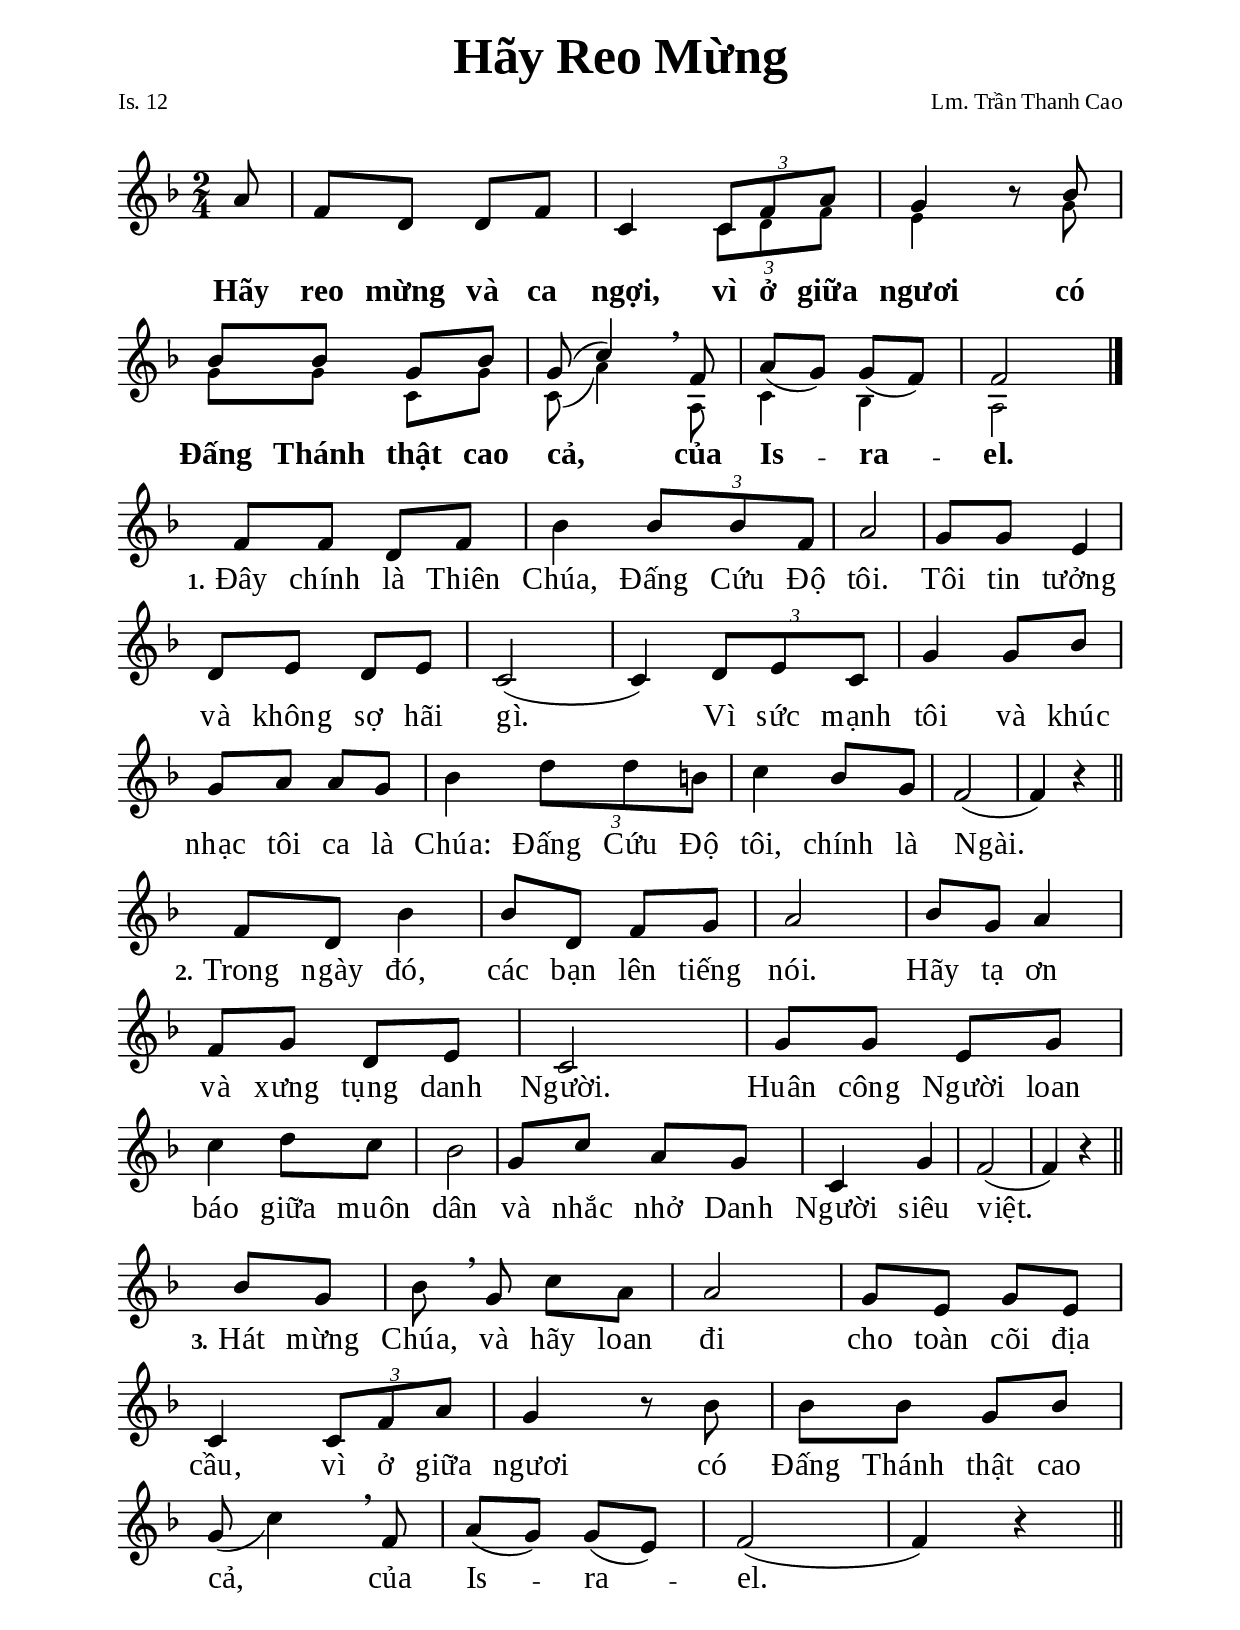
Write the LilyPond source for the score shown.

% Cài đặt chung
\version "2.20.0"
\include "english.ly"

\header {
  title = \markup { \fontsize #3 "Hãy Reo Mừng" }
  poet = "Is. 12"
  composer = "Lm. Trần Thanh Cao"
  arranger = " "
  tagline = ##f
}

\paper {
  #(set-paper-size "a4")
  top-margin = 15\mm
  bottom-margin = 15\mm
  left-margin = 20\mm
  right-margin = 20\mm
  indent = #0
  #(define fonts
    (make-pango-font-tree
      "Liberation Serif"
      "Liberation Serif"
      "Liberation Serif"
      (/ 20 20)))
  page-count = #1
}

% Nhạc điệp khúc
nhacDiepKhucSop = \relative c' {
  \partial 8 a'8 |
  f d d f |
  c4 \tuplet 3/2 { c8 f a } |
  g4 r8 bf |
  bf bf g bf |
  g (c4) \breathe f,8 |
  a _(g) g _(f) |
  f2 \bar "|."
}

nhacDiepKhucBas = \relative c' {
  \skip 8
  \skip 2
  \skip 4 \tuplet 3/2 { c8 d f } |
  e4 r8 g |
  g g c, g' |
  c, (a'4) a,8 |
  c4 bf4 |
  a2
}

% Nhạc phiên khúc
nhacPhienKhucMot = \relative c' {
  f8 f d f |
  bf4 \tuplet 3/2 { bf8 bf f } |
  a2 g8 g e4 |
  d8 e d e |
  c2 ( |
  c4) \tuplet 3/2 { d8 e c } |
  g'4 g8 bf |
  g a a g |
  bf4 \tuplet 3/2 { d8 d b! } |
  c4 bf8 g |
  f2 ( |
  f4) r \bar "||"
}

nhacPhienKhucHai = \relative c' {
  f8 d bf'4 |
  bf8 d, f g |
  a2 |
  bf8 g a4 |
  f8 g d e |
  c2 |
  g'8 g e g |
  c4 d8 c |
  bf2 |
  g8 c a g |
  c,4 g' |
  f2 ( |
  f4) r \bar "||"
}

nhacPhienKhucBa = \relative c' {
  \partial 4 bf'8 g |
  bf \breathe g c a |
  a2 |
  g8 e g e |
  c4 \tuplet 3/2 { c8 f a } |
  g4 r8 bf |
  bf bf g bf |
  g _(c4) \breathe f,8 |
  a (g) g (e) |
  f2 ( |
  f4) r \bar "||"
}

% Lời điệp khúc
loiDiepKhuc = \lyricmode {
  Hãy reo mừng và ca ngợi,
  vì ở giữa ngươi có Đấng Thánh thật cao cả,
  của Is -- ra -- el.
}

% Lời phiên khúc
loiPhienKhucMot = \lyricmode {
  \set stanza = #"1."
  Đây chính là Thiên Chúa, Đấng Cứu Độ tôi.
  Tôi tin tưởng và không sợ hãi gì.
  Vì sức mạnh tôi và khúc nhạc tôi ca là Chúa:
  Đấng Cứu Độ tôi, chính là Ngài.
}

loiPhienKhucHai = \lyricmode {
  \set stanza = #"2."
  Trong ngày đó, các bạn lên tiếng nói.
  Hãy tạ ơn và xưng tụng danh Người.
  Huân công Người loan báo giữa muôn dân
  và nhắc nhở Danh Người siêu việt.
}

loiPhienKhucBa = \lyricmode {
  \set stanza = #"3."
  Hát mừng Chúa, và hãy loan đi cho toàn cõi địa cầu,
  vì ở giữa ngươi có Đấng Thánh thật cao cả,
  của Is -- ra -- el.
}


% Dàn trang
\score {
  \new ChoirStaff <<
    \new Staff = diepKhuc \with {
        \consists "Merge_rests_engraver"
        \magnifyStaff #(magstep +1)
      }
      <<
      \new Voice = beSop {
        \voiceOne \key f \major \time 2/4 \nhacDiepKhucSop
      }
      \new Voice = beBas {
        \override NoteHead.font-size = #-2
        \voiceTwo \key f \major \time 2/4 \nhacDiepKhucBas
      }
    >>
    \new Lyrics \lyricsto beSop \loiDiepKhuc
  >>
  \layout {
    \override Lyrics.LyricText.font-series = #'bold
    \override Lyrics.LyricText.font-size = #+3
    \override Lyrics.LyricSpace.minimum-distance = #2.0
    \override Score.BarNumber.break-visibility = ##(#f #f #f)
  }
}

\score {
  \new ChoirStaff <<
    \new Staff = phienKhuc \with {
        \magnifyStaff #(magstep +1)
      }
      <<
      \new Voice = beSop {
        \key f \major \time 2/4 \nhacPhienKhucMot
      }
    >>
    \new Lyrics \lyricsto beSop \loiPhienKhucMot
  >>
  \layout {
    \override Staff.TimeSignature.transparent = ##t
    \override Lyrics.LyricText.font-size = #+3
    \override Lyrics.LyricSpace.minimum-distance = #2.0
    \override Score.BarNumber.break-visibility = ##(#f #f #f)
  }
}

\score {
  \new ChoirStaff <<
    \new Staff = phienKhuc \with {
        \magnifyStaff #(magstep +1)
      }
      <<
      \new Voice = beSop {
        \key f \major \time 2/4 \nhacPhienKhucHai
      }
    >>
    \new Lyrics \lyricsto beSop \loiPhienKhucHai
  >>
  \layout {
    \override Staff.TimeSignature.transparent = ##t
    \override Lyrics.LyricText.font-size = #+3
    \override Lyrics.LyricSpace.minimum-distance = #2.0
    \override Score.BarNumber.break-visibility = ##(#f #f #f)
  }
}

\score {
  \new ChoirStaff <<
    \new Staff = phienKhuc \with {
        \magnifyStaff #(magstep +1)
      }
      <<
      \new Voice = beSop {
        \key f \major \time 2/4 \nhacPhienKhucBa
      }
    >>
    \new Lyrics \lyricsto beSop \loiPhienKhucBa
  >>
  \layout {
    \override Staff.TimeSignature.transparent = ##t
    \override Lyrics.LyricText.font-size = #+3
    \override Lyrics.LyricSpace.minimum-distance = #2.0
    \override Score.BarNumber.break-visibility = ##(#f #f #f)
  }
}
